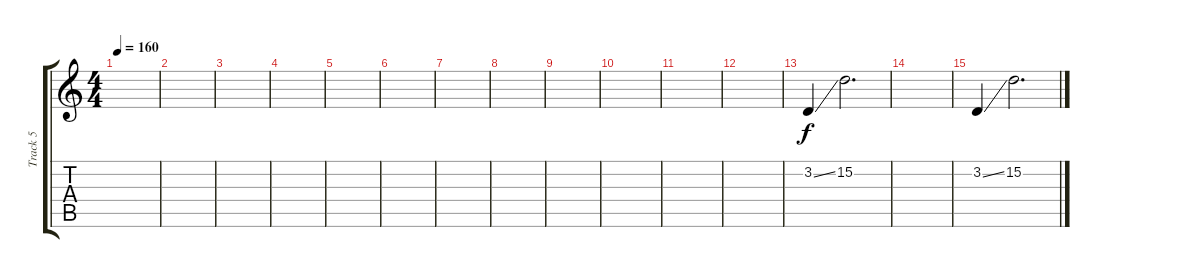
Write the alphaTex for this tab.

\track ("Track 5" "Track 5") {instrument lead2sawtooth}
\staff {score tabs}
\tuning (E4 B3 G3 D3 A2 D2) {hide}
\ts (4 4)
\tempo 160
\clef g2
\ks c
|
|
|
|
|
|
|
|
|
|
|
|
3.2{ss}.4 15.2.2{d} |
|
3.2{ss}.4 15.2.2{d}
